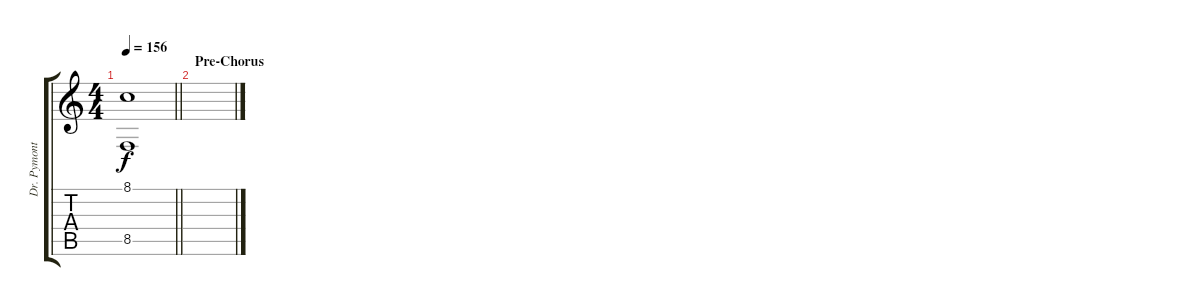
\track ("Dr. Pymonte" "Dr. Pymont") {instrument orchestralharp}
\staff {score tabs}
\tuning (E4 B3 G3 D3 A2 E2) {hide}
\ts (4 4)
\tempo 156
\clef g2
\barLineRight lightlight
\ks c
(8.1{t} 8.5{t}).1{dy f} |
\section ("" "Pre-Chorus")
